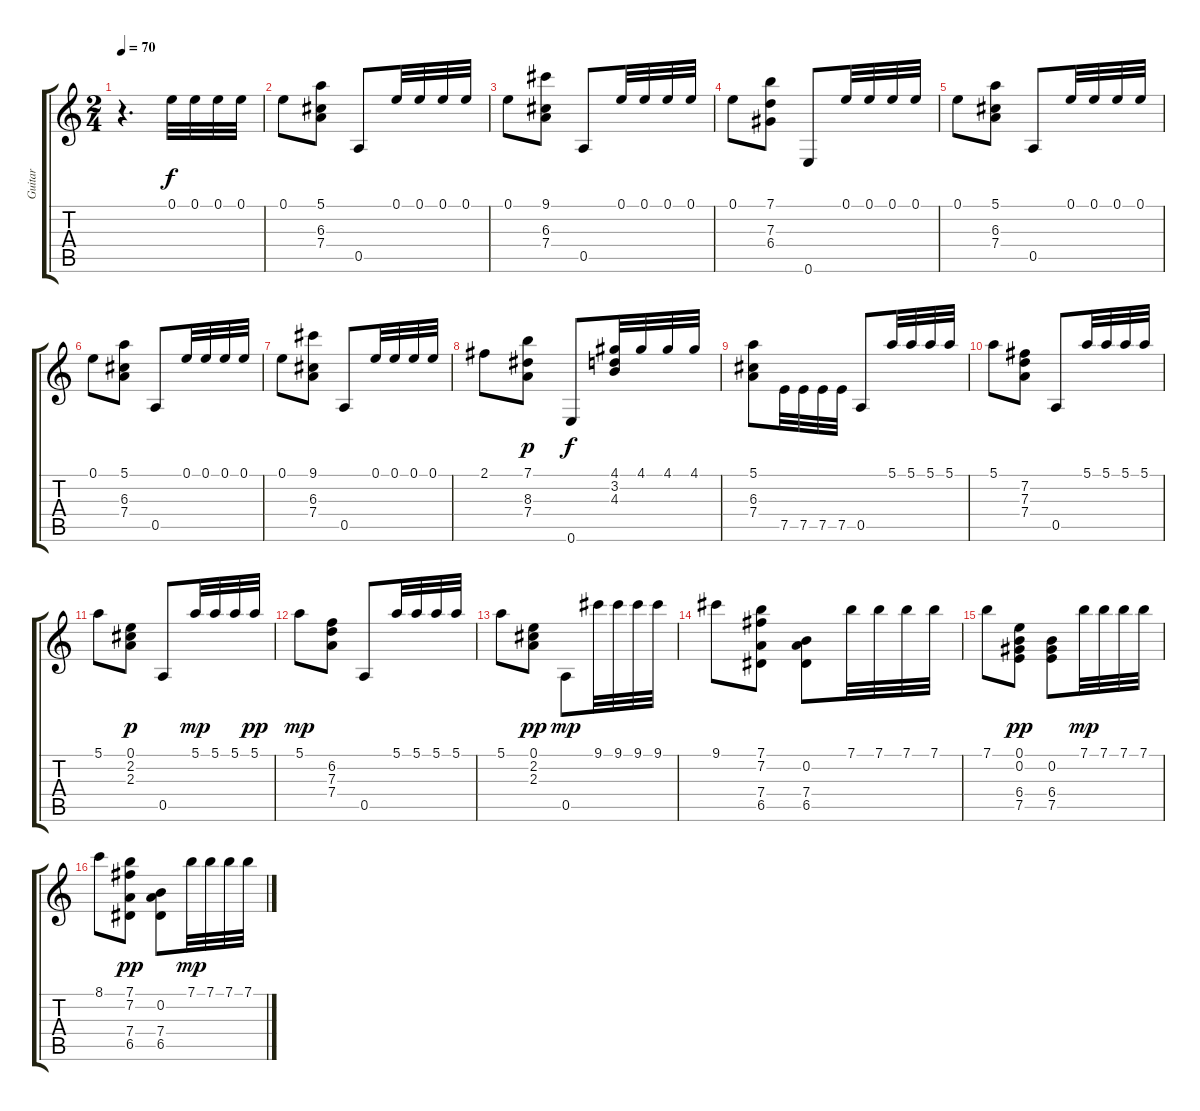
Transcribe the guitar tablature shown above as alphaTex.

\track ("Guitar" "Guitar") {instrument acousticguitarnylon}
\staff {score tabs}
\tuning (E4 B3 G3 D3 A2 E2) {hide}
\ts (2 4)
\tempo 70
\clef g2
\ks c
r.4{d dy f instrument acousticguitarnylon} 0.1.32 0.1.32 0.1.32 0.1.32 |
0.1.8 (5.1 6.3 7.4).8 0.5.8 0.1.32 0.1.32 0.1.32 0.1.32 |
0.1.8 (9.1 6.3 7.4).8 0.5.8 0.1.32 0.1.32 0.1.32 0.1.32 |
0.1.8 (7.1 7.3 6.4).8 0.6.8 0.1.32 0.1.32 0.1.32 0.1.32 |
0.1.8 (5.1 6.3 7.4).8 0.5.8 0.1.32 0.1.32 0.1.32 0.1.32 |
0.1.8 (5.1 6.3 7.4).8 0.5.8 0.1.32 0.1.32 0.1.32 0.1.32 |
0.1.8 (9.1 6.3 7.4).8 0.5.8 0.1.32 0.1.32 0.1.32 0.1.32 |
2.1.8 (7.1 8.3 7.4).8{dy p} 0.6.8{dy f} (4.1 3.2 4.3).32 4.1.32 4.1.32 4.1.32 |
(5.1 6.3 7.4).8 7.5.32 7.5.32 7.5.32 7.5.32 0.5.8 5.1.32 5.1.32 5.1.32 5.1.32 |
5.1.8 (7.2 7.3 7.4).8 0.5.8 5.1.32 5.1.32 5.1.32 5.1.32 |
5.1.8 (0.1 2.2 2.3).8{dy p} 0.5.8 5.1.32{dy mp} 5.1.32 5.1.32 5.1.32{dy pp} |
5.1.8{dy mp} (6.2 7.3 7.4).8 0.5.8 5.1.32 5.1.32 5.1.32 5.1.32 |
5.1.8 (0.1 2.2 2.3).8{dy pp} 0.5.8{dy mp} 9.1.32 9.1.32 9.1.32 9.1.32 |
9.1.8 (7.1 7.2 7.4 6.5).8 (0.2 7.4 6.5).8 7.1.32 7.1.32 7.1.32 7.1.32 |
7.1.8 (0.1 0.2 6.4 7.5).8{dy pp} (0.2 6.4 7.5).8 7.1.32{dy mp} 7.1.32 7.1.32 7.1.32 |
8.1.8 (7.1 7.2 7.4 6.5).8{dy pp} (0.2 7.4 6.5).8 7.1.32{dy mp} 7.1.32 7.1.32 7.1.32
